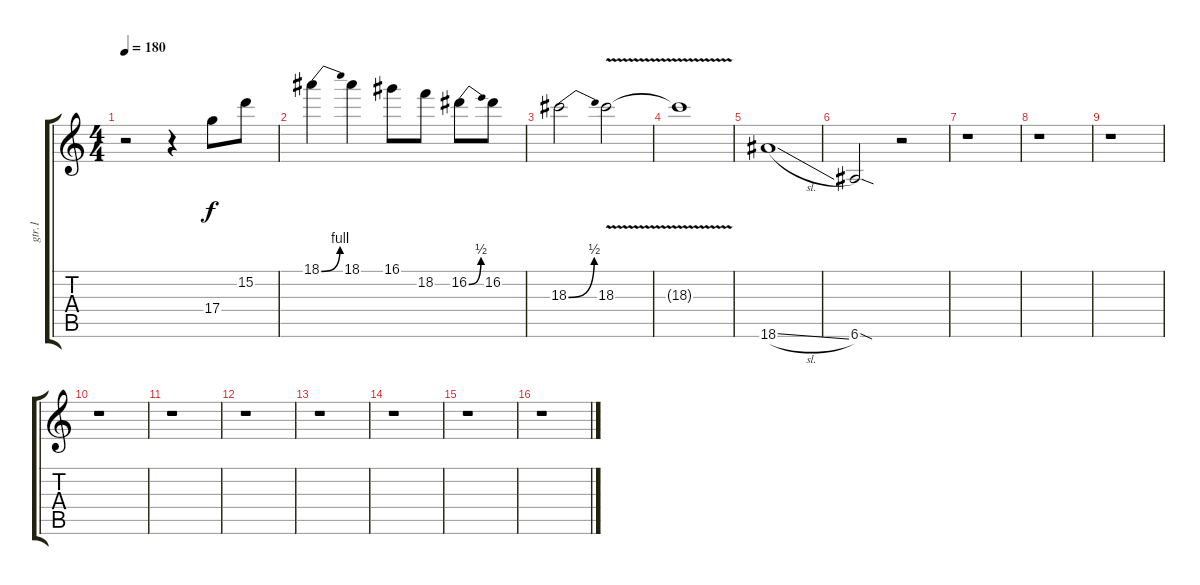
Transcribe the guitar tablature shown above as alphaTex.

\track ("gtr.1" "gtr.1") {instrument distortionguitar}
\staff {score tabs}
\tuning (E4 B3 G3 D3 A2 E2) {hide}
\ts (4 4)
\tempo 180
\clef g2
\ks c
r.2{dy mp} r.4 17.4.8{dy f} 15.2.8 |
18.1{be (bend 0 0 60 4)}.4 18.1.4 16.1.8 18.2.8 16.2{be (bend 0 0 60 2)}.8 16.2.8 |
18.3{be (bend 0 0 60 2)}.2 18.3{v}.2 |
18.3{t}.1 |
18.6{sl}.1 |
6.6{sod}.2 r.2 |
r.1 |
r.1 |
r.1 |
r.1 |
r.1 |
r.1 |
r.1 |
r.1 |
r.1 |
r.1
